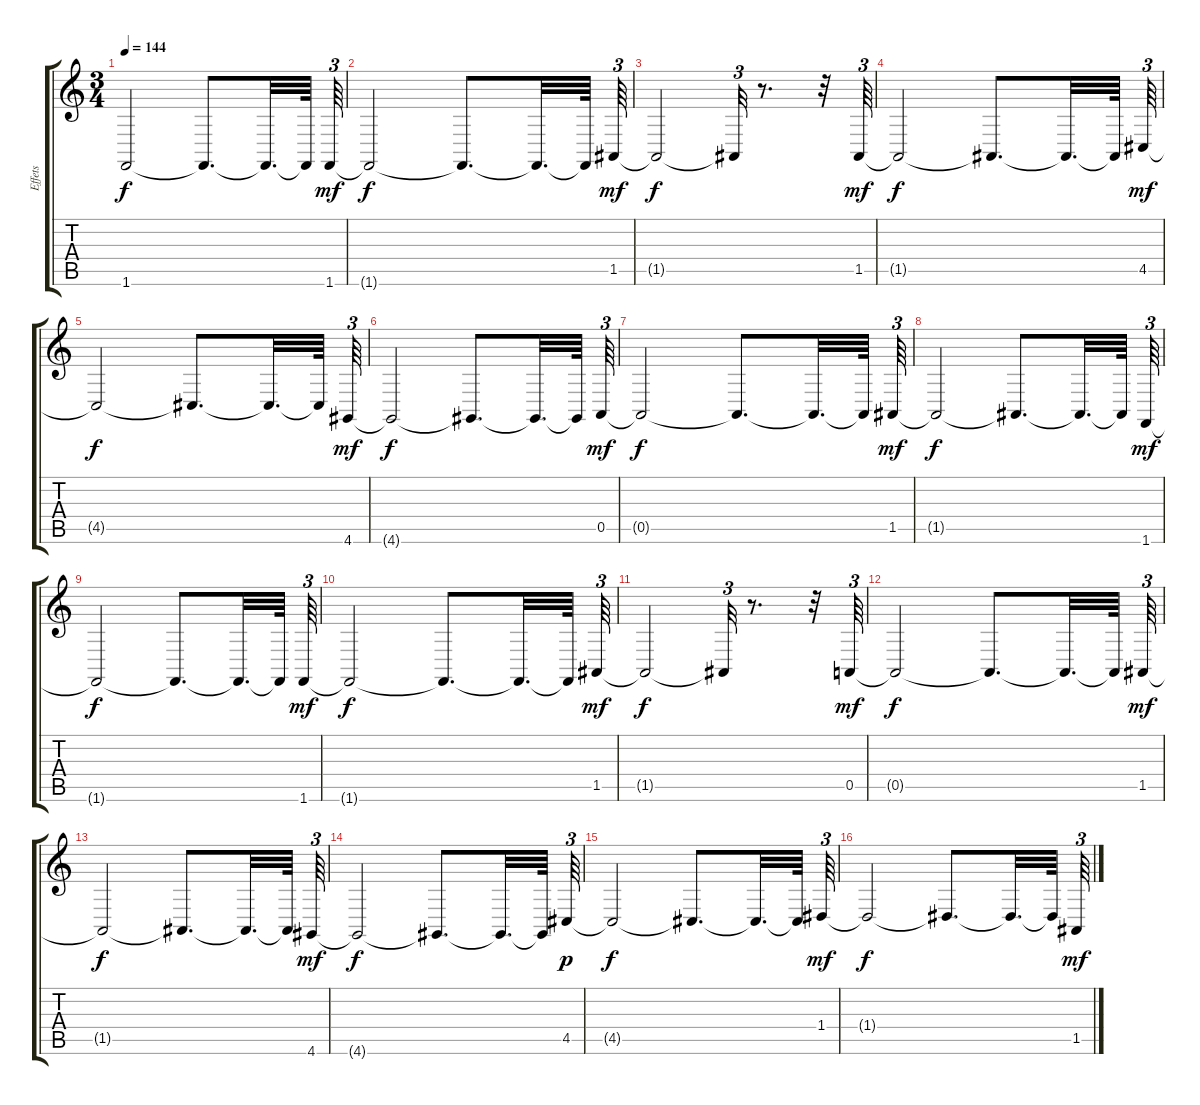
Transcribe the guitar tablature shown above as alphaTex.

\track ("Effets" "Effets") {instrument fx3crystal}
\staff {score tabs}
\tuning (E4 B3 G3 D3 A2 E2) {hide}
\ts (3 4)
\tempo 144
\clef g2
\ks c
1.6{t}.2{dy f} 1.6{t}.8{d} 1.6{t}.32{d} 1.6{t}.64 1.6.64{tu (3 2) dy mf} |
1.6{t}.2{dy f} 1.6{t}.8{d} 1.6{t}.32{d} 1.6{t}.64 1.5.64{tu (3 2) dy mf} |
1.5{t}.2{dy f} 1.5{t}.32{tu (3 2)} r.8{d} r.32 1.5.64{tu (3 2) dy mf} |
1.5{t}.2{dy f} 1.5{t}.8{d} 1.5{t}.32{d} 1.5{t}.64 4.5.64{tu (3 2) dy mf} |
4.5{t}.2{dy f} 4.5{t}.8{d} 4.5{t}.32{d} 4.5{t}.64 4.6.64{tu (3 2) dy mf} |
4.6{t}.2{dy f} 4.6{t}.8{d} 4.6{t}.32{d} 4.6{t}.64 0.5.64{tu (3 2) dy mf} |
0.5{t}.2{dy f} 0.5{t}.8{d} 0.5{t}.32{d} 0.5{t}.64 1.5.64{tu (3 2) dy mf} |
1.5{t}.2{dy f} 1.5{t}.8{d} 1.5{t}.32{d} 1.5{t}.64 1.6.64{tu (3 2) dy mf} |
1.6{t}.2{dy f} 1.6{t}.8{d} 1.6{t}.32{d} 1.6{t}.64 1.6.64{tu (3 2) dy mf} |
1.6{t}.2{dy f} 1.6{t}.8{d} 1.6{t}.32{d} 1.6{t}.64 1.5.64{tu (3 2) dy mf} |
1.5{t}.2{dy f} 1.5{t}.32{tu (3 2)} r.8{d} r.32 0.5.64{tu (3 2) dy mf} |
0.5{t}.2{dy f} 0.5{t}.8{d} 0.5{t}.32{d} 0.5{t}.64 1.5.64{tu (3 2) dy mf} |
1.5{t}.2{dy f} 1.5{t}.8{d} 1.5{t}.32{d} 1.5{t}.64 4.6.64{tu (3 2) dy mf} |
4.6{t}.2{dy f} 4.6{t}.8{d} 4.6{t}.32{d} 4.6{t}.64 4.5.64{tu (3 2) dy p} |
4.5{t}.2{dy f} 4.5{t}.8{d} 4.5{t}.32{d} 4.5{t}.64 1.4.64{tu (3 2) dy mf} |
1.4{t}.2{dy f} 1.4{t}.8{d} 1.4{t}.32{d} 1.4{t}.64 1.5.64{tu (3 2) dy mf}
